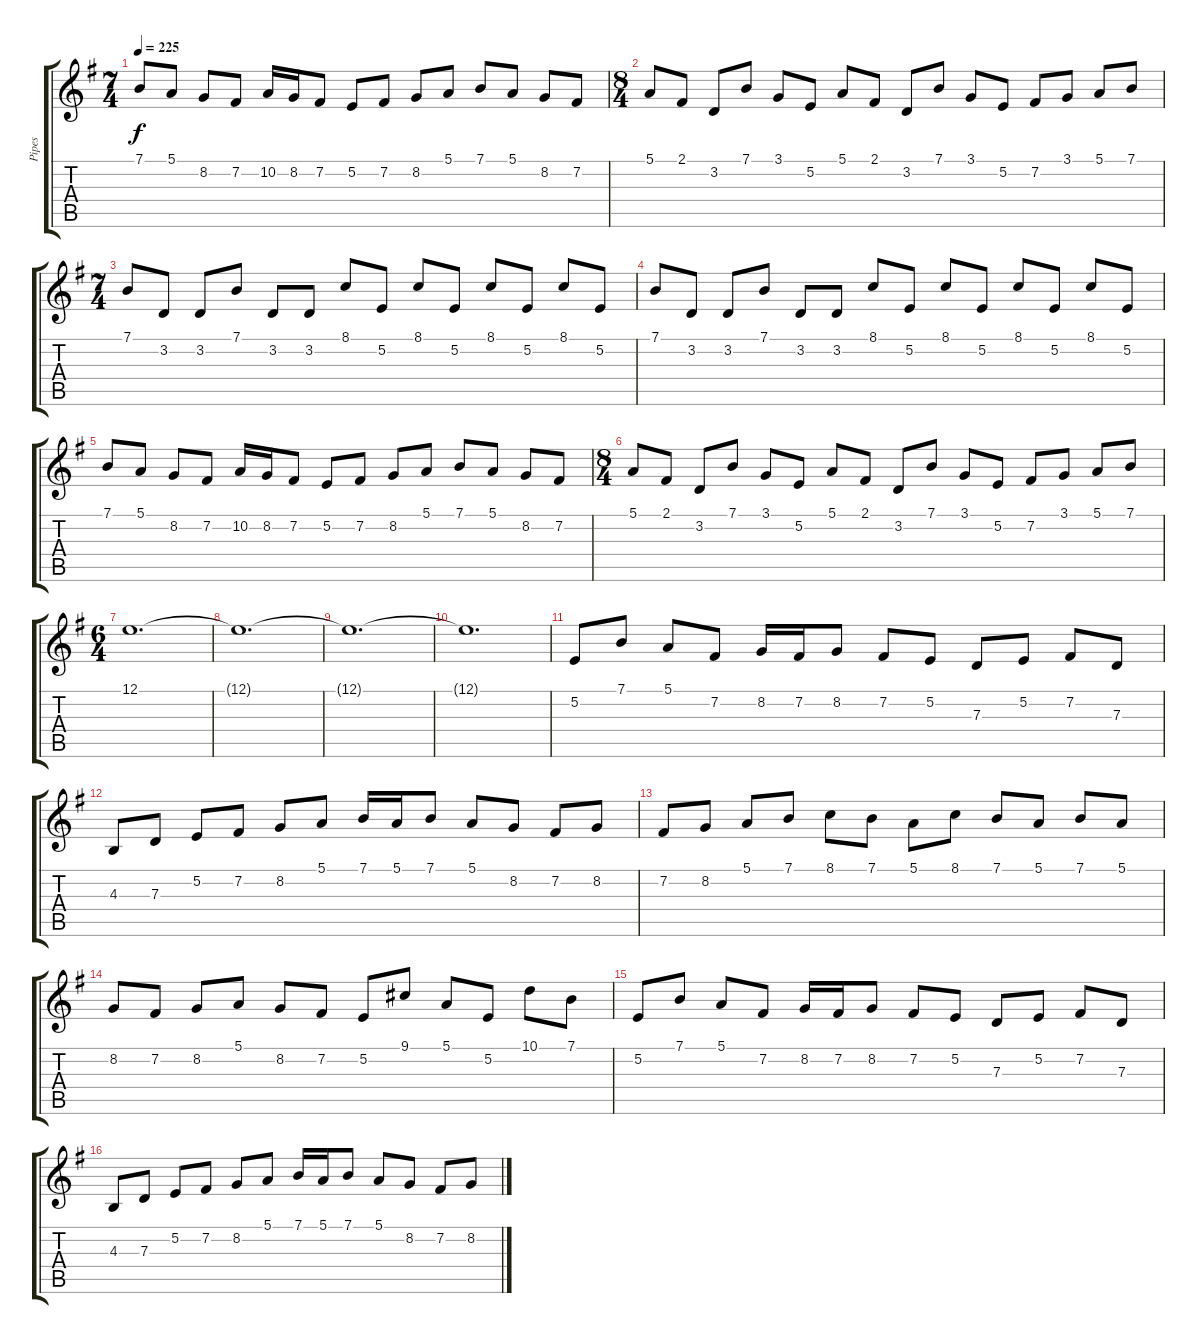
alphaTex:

\track ("Pipes" "Pipes") {instrument tangoaccordion}
\staff {score tabs}
\tuning (E4 B3 G3 D3 A2 E2) {hide}
\ts (7 4)
\tempo 225
\clef g2
\ks g
7.1.8{dy f} 5.1.8 8.2.8 7.2.8 10.2.16 8.2.16 7.2.8 5.2.8 7.2.8 8.2.8 5.1.8 7.1.8 5.1.8 8.2.8 7.2.8 |
\ts (8 4)
5.1.8 2.1.8 3.2.8 7.1.8 3.1.8 5.2.8 5.1.8 2.1.8 3.2.8 7.1.8 3.1.8 5.2.8 7.2.8 3.1.8 5.1.8 7.1.8 |
\ts (7 4)
7.1.8 3.2.8 3.2.8 7.1.8 3.2.8 3.2.8 8.1.8 5.2.8 8.1.8 5.2.8 8.1.8 5.2.8 8.1.8 5.2.8 |
7.1.8 3.2.8 3.2.8 7.1.8 3.2.8 3.2.8 8.1.8 5.2.8 8.1.8 5.2.8 8.1.8 5.2.8 8.1.8 5.2.8 |
7.1.8 5.1.8 8.2.8 7.2.8 10.2.16 8.2.16 7.2.8 5.2.8 7.2.8 8.2.8 5.1.8 7.1.8 5.1.8 8.2.8 7.2.8 |
\ts (8 4)
5.1.8 2.1.8 3.2.8 7.1.8 3.1.8 5.2.8 5.1.8 2.1.8 3.2.8 7.1.8 3.1.8 5.2.8 7.2.8 3.1.8 5.1.8 7.1.8 |
\ts (6 4)
12.1.1{d} |
12.1{t}.1{d} |
12.1{t}.1{d} |
12.1{t}.1{d} |
\ks eminor
5.2.8 7.1.8 5.1.8 7.2.8 8.2.16 7.2.16 8.2.8 7.2.8 5.2.8 7.3.8 5.2.8 7.2.8 7.3.8 |
4.3.8 7.3.8 5.2.8 7.2.8 8.2.8 5.1.8 7.1.16 5.1.16 7.1.8 5.1.8 8.2.8 7.2.8 8.2.8 |
7.2.8 8.2.8 5.1.8 7.1.8 8.1.8 7.1.8 5.1.8 8.1.8 7.1.8 5.1.8 7.1.8 5.1.8 |
8.2.8 7.2.8 8.2.8 5.1.8 8.2.8 7.2.8 5.2.8 9.1.8 5.1.8 5.2.8 10.1.8 7.1.8 |
5.2.8 7.1.8 5.1.8 7.2.8 8.2.16 7.2.16 8.2.8 7.2.8 5.2.8 7.3.8 5.2.8 7.2.8 7.3.8 |
4.3.8 7.3.8 5.2.8 7.2.8 8.2.8 5.1.8 7.1.16 5.1.16 7.1.8 5.1.8 8.2.8 7.2.8 8.2.8
